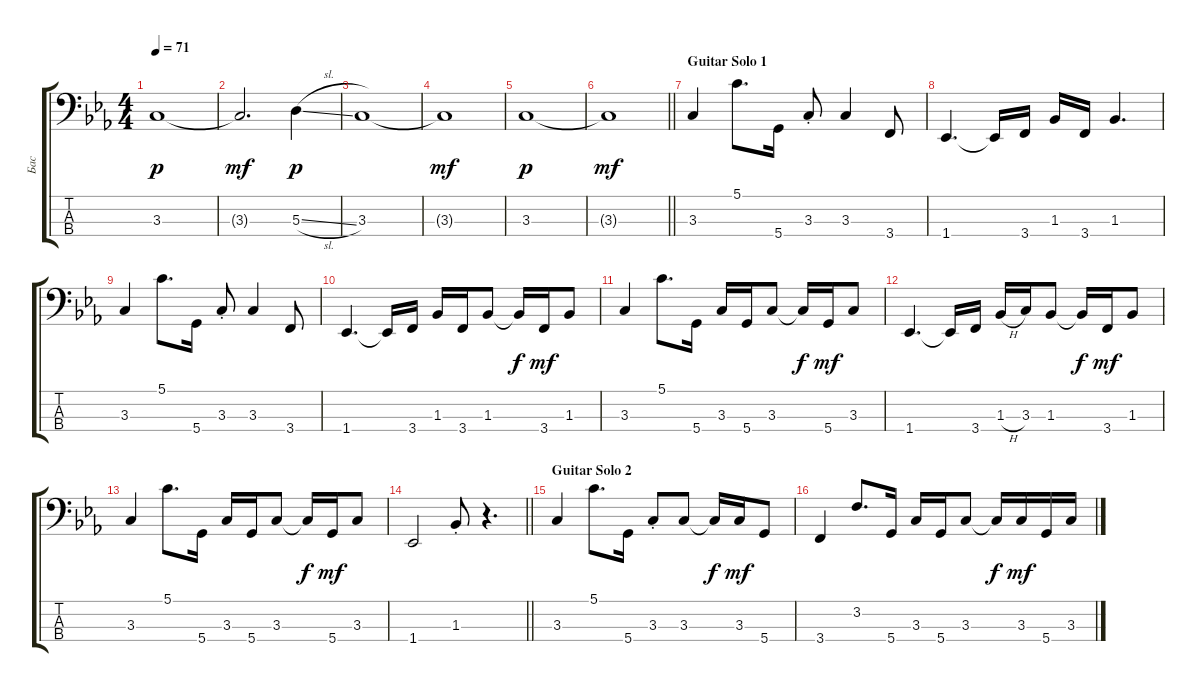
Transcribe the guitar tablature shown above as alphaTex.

\track ("Бас" "Бас") {instrument electricbassfinger}
\staff {score tabs}
\tuning (G2 D2 A1 D1) {hide}
\ts (4 4)
\tempo 71
\clef f4
\ks cminor
3.3.1{dy p} |
3.3{t}.2{d dy mf} 5.3{sl}.4{dy p} |
3.3.1 |
3.3{t}.1{dy mf} |
3.3.1{dy p} |
\barLineRight lightlight
3.3{t}.1{dy mf} |
\section ("" "Guitar Solo 1")
3.3.4 5.1.8{d} 5.4.16 3.3{st}.8 3.3.4 3.4.8 |
1.4.4{d} 1.4{t}.16 3.4.16 1.3.16 3.4.16 1.3.4{d} |
3.3.4 5.1.8{d} 5.4.16 3.3{st}.8 3.3.4 3.4.8 |
1.4.4{d} 1.4{t}.16 3.4.16 1.3.16 3.4.16 1.3.8 1.3{t}.16{dy f} 3.4.16{dy mf} 1.3.8 |
3.3.4 5.1.8{d} 5.4.16 3.3.16 5.4.16 3.3.8 3.3{t}.16{dy f} 5.4.16{dy mf} 3.3.8 |
1.4.4{d} 1.4{t}.16 3.4.16 1.3{h}.16 3.3.16 1.3.8 1.3{t}.16{dy f} 3.4.16{dy mf} 1.3.8 |
3.3.4 5.1.8{d} 5.4.16 3.3.16 5.4.16 3.3.8 3.3{t}.16{dy f} 5.4.16{dy mf} 3.3.8 |
\barLineRight lightlight
1.4.2 1.3{st}.8 r.4{d} |
\section ("" "Guitar Solo 2")
3.3.4 5.1.8{d} 5.4.16 3.3{st}.8 3.3.8 3.3{t}.16{dy f} 3.3.16{dy mf} 5.4.8 |
3.4.4 3.2.8{d} 5.4.16 3.3.16 5.4.16 3.3.8 3.3{t}.16{dy f} 3.3.16{dy mf} 5.4.16 3.3.16
